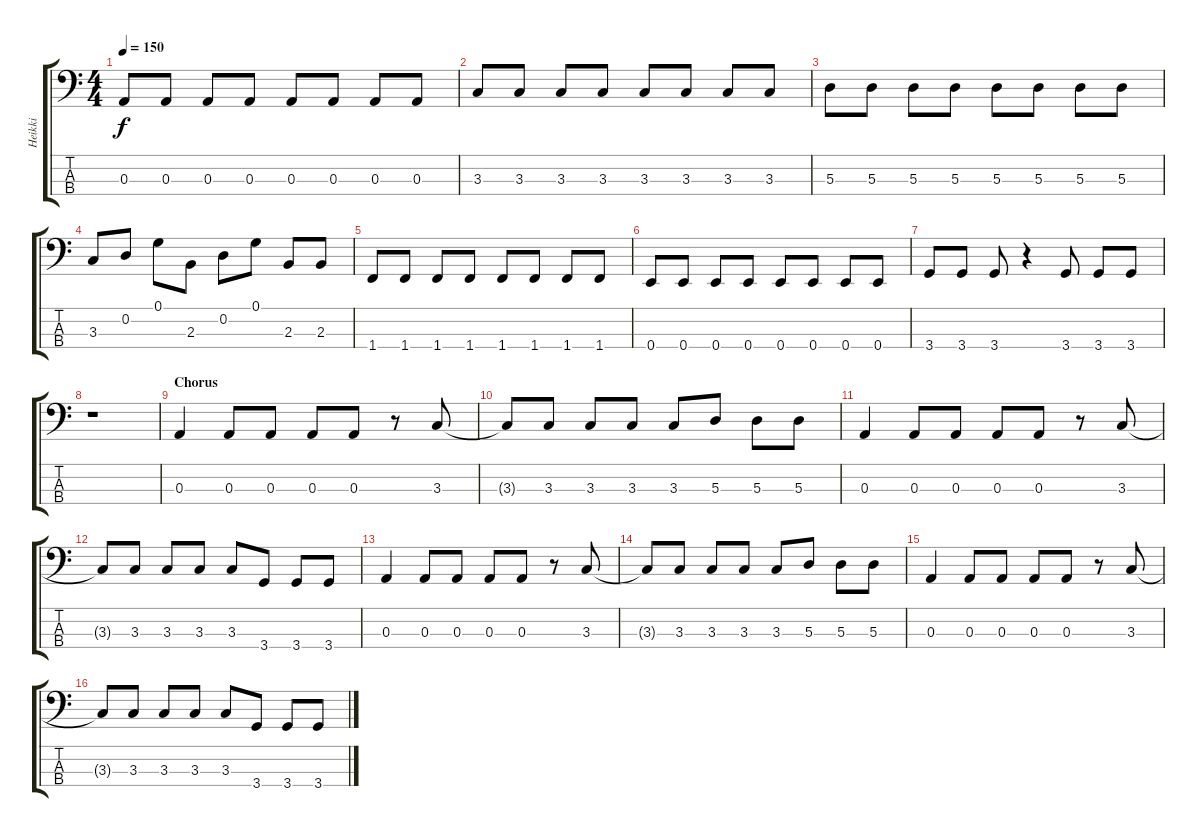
\track ("Heikki" "Heikki") {instrument electricbassfinger}
\staff {score tabs}
\tuning (G2 D2 A1 E1) {hide}
\ts (4 4)
\tempo 150
\clef f4
\ks c
0.3.8{dy f} 0.3.8 0.3.8 0.3.8 0.3.8 0.3.8 0.3.8 0.3.8 |
3.3.8 3.3.8 3.3.8 3.3.8 3.3.8 3.3.8 3.3.8 3.3.8 |
5.3.8 5.3.8 5.3.8 5.3.8 5.3.8 5.3.8 5.3.8 5.3.8 |
3.3.8 0.2.8 0.1.8 2.3.8 0.2.8 0.1.8 2.3.8 2.3.8 |
1.4.8 1.4.8 1.4.8 1.4.8 1.4.8 1.4.8 1.4.8 1.4.8 |
0.4.8 0.4.8 0.4.8 0.4.8 0.4.8 0.4.8 0.4.8 0.4.8 |
3.4.8 3.4.8 3.4.8 r.4 3.4.8 3.4.8 3.4.8 |
r.1 |
\section ("" "Chorus")
0.3.4 0.3.8 0.3.8 0.3.8 0.3.8 r.8 3.3.8 |
3.3{t}.8 3.3.8 3.3.8 3.3.8 3.3.8 5.3.8 5.3.8 5.3.8 |
0.3.4 0.3.8 0.3.8 0.3.8 0.3.8 r.8 3.3.8 |
3.3{t}.8 3.3.8 3.3.8 3.3.8 3.3.8 3.4.8 3.4.8 3.4.8 |
0.3.4 0.3.8 0.3.8 0.3.8 0.3.8 r.8 3.3.8 |
3.3{t}.8 3.3.8 3.3.8 3.3.8 3.3.8 5.3.8 5.3.8 5.3.8 |
0.3.4 0.3.8 0.3.8 0.3.8 0.3.8 r.8 3.3.8 |
3.3{t}.8 3.3.8 3.3.8 3.3.8 3.3.8 3.4.8 3.4.8 3.4.8
